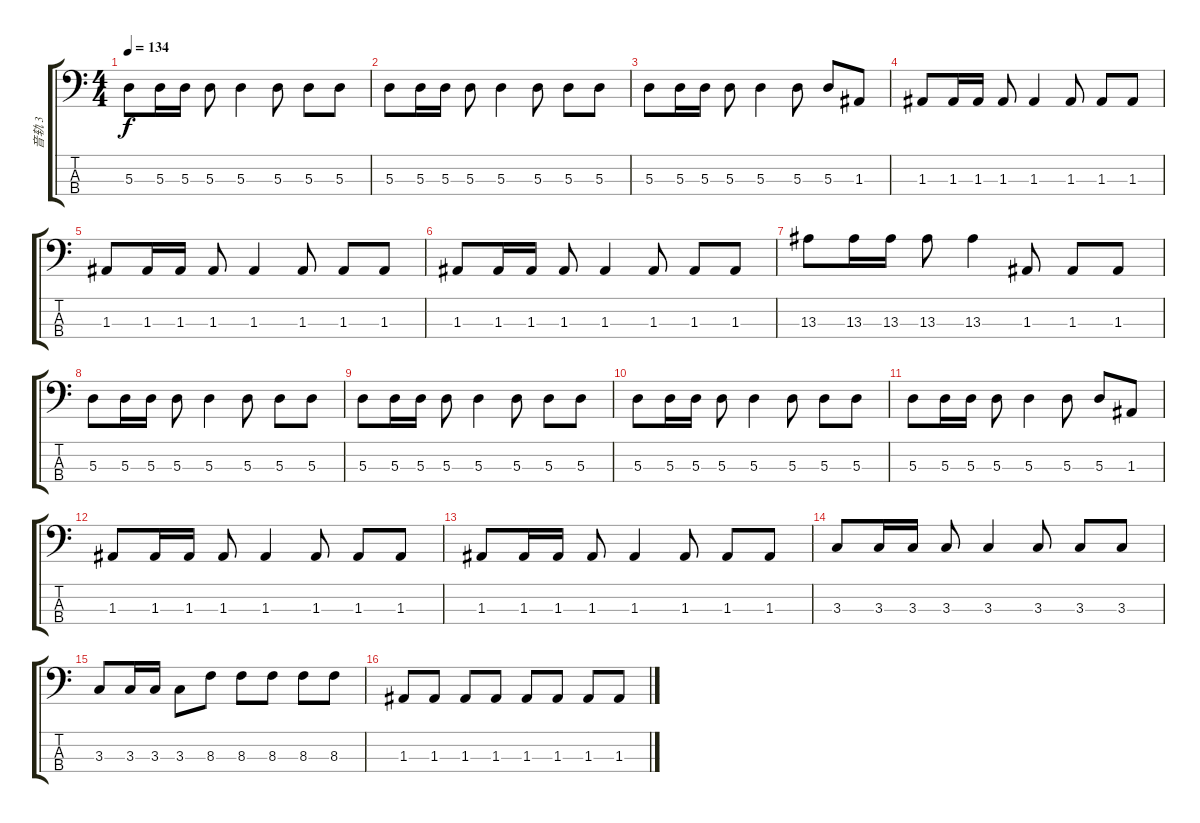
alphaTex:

\track ("音轨 3" "音轨 3") {instrument electricbassfinger}
\staff {score tabs}
\tuning (G2 D2 A1 E1) {hide}
\ts (4 4)
\tempo 134
\clef f4
\ks c
5.3.8{dy f} 5.3.16 5.3.16 5.3.8 5.3.4 5.3.8 5.3.8 5.3.8 |
5.3.8 5.3.16 5.3.16 5.3.8 5.3.4 5.3.8 5.3.8 5.3.8 |
5.3.8 5.3.16 5.3.16 5.3.8 5.3.4 5.3.8 5.3.8 1.3.8 |
1.3.8 1.3.16 1.3.16 1.3.8 1.3.4 1.3.8 1.3.8 1.3.8 |
1.3.8 1.3.16 1.3.16 1.3.8 1.3.4 1.3.8 1.3.8 1.3.8 |
1.3.8 1.3.16 1.3.16 1.3.8 1.3.4 1.3.8 1.3.8 1.3.8 |
13.3.8 13.3.16 13.3.16 13.3.8 13.3.4 1.3.8 1.3.8 1.3.8 |
5.3.8 5.3.16 5.3.16 5.3.8 5.3.4 5.3.8 5.3.8 5.3.8 |
5.3.8 5.3.16 5.3.16 5.3.8 5.3.4 5.3.8 5.3.8 5.3.8 |
5.3.8 5.3.16 5.3.16 5.3.8 5.3.4 5.3.8 5.3.8 5.3.8 |
5.3.8 5.3.16 5.3.16 5.3.8 5.3.4 5.3.8 5.3.8 1.3.8 |
1.3.8 1.3.16 1.3.16 1.3.8 1.3.4 1.3.8 1.3.8 1.3.8 |
1.3.8 1.3.16 1.3.16 1.3.8 1.3.4 1.3.8 1.3.8 1.3.8 |
3.3.8 3.3.16 3.3.16 3.3.8 3.3.4 3.3.8 3.3.8 3.3.8 |
3.3.8 3.3.16 3.3.16 3.3.8 8.3.8 8.3.8 8.3.8 8.3.8 8.3.8 |
1.3.8 1.3.8 1.3.8 1.3.8 1.3.8 1.3.8 1.3.8 1.3.8
